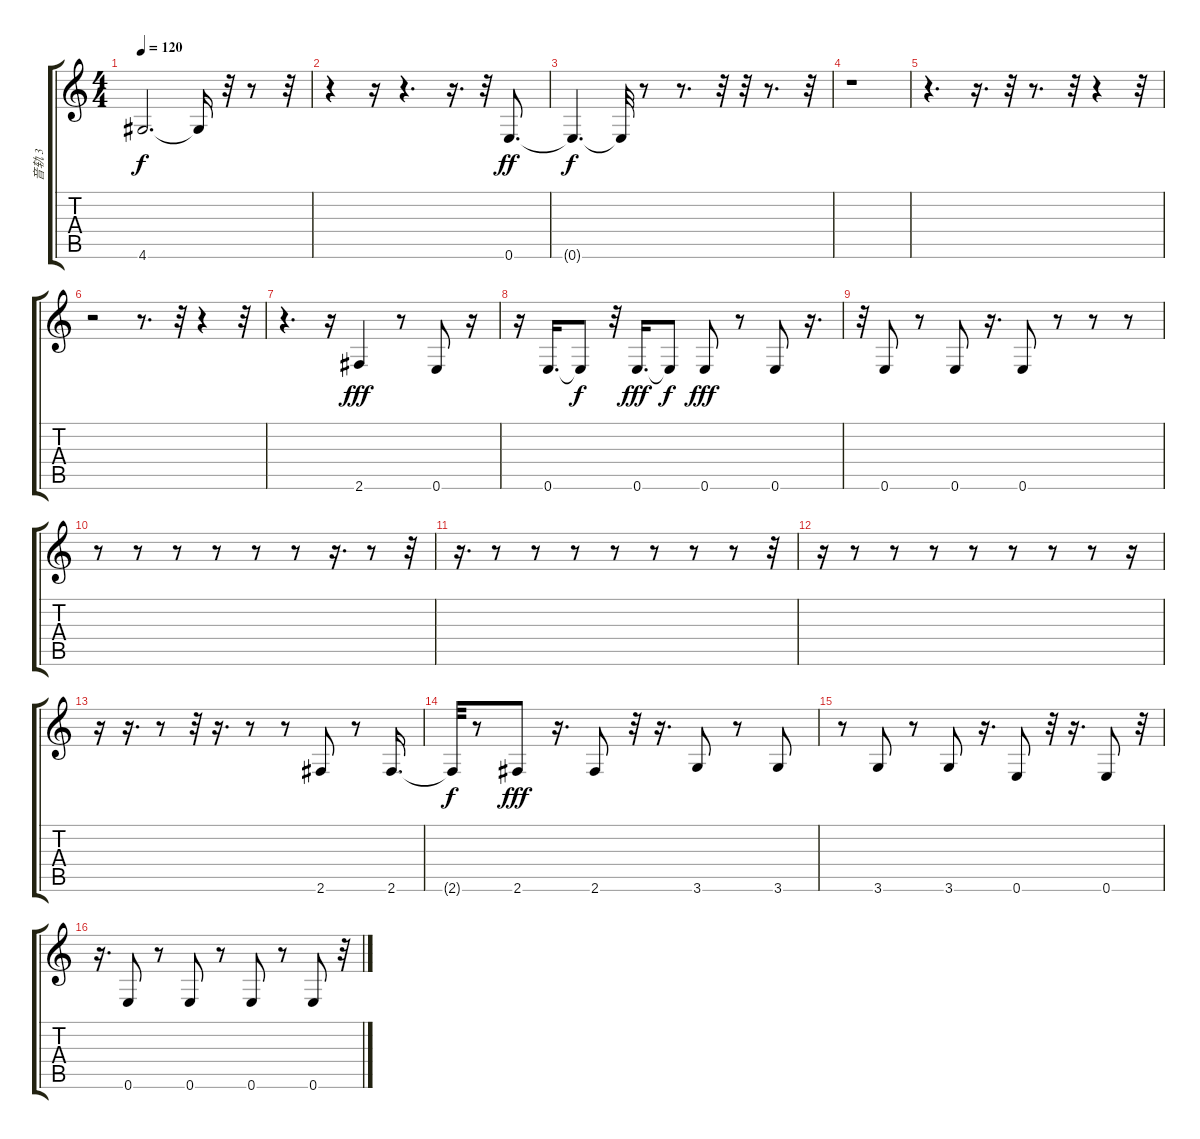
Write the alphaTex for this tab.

\track ("音轨 3" "音轨 3") {instrument synthbass2}
\staff {score tabs}
\tuning (E4 B3 G3 D3 A2 E2) {hide}
\ts (4 4)
\tempo 120
\clef g2
\ks c
4.6{t}.2{d dy f} 4.6{t}.16 r.32 r.8 r.32 |
r.4 r.16 r.4{d} r.16{d} r.32 0.6.8{d dy ff} |
0.6{t}.4{d dy f} 0.6{t}.32 r.8 r.8{d} r.32 r.32 r.8{d} r.32 |
r.1 |
r.4{d} r.16{d} r.32 r.8{d} r.32 r.4 r.32 |
r.2 r.8{d} r.32 r.4 r.32 |
r.4{d} r.16 2.6.4{dy fff} r.8 0.6.8 r.16 |
r.16 0.6.16{d} 0.6{t}.8{dy f} r.32 0.6.16{d dy fff} 0.6{t}.8{dy f} 0.6.8{dy fff} r.8 0.6.8 r.16{d} |
r.32 0.6.8 r.8 0.6.8 r.16{d} 0.6.8 r.8 r.8 r.8 |
r.8 r.8 r.8 r.8 r.8 r.8 r.16{d} r.8 r.32 |
r.16{d} r.8 r.8 r.8 r.8 r.8 r.8 r.8 r.32 |
r.16 r.8 r.8 r.8 r.8 r.8 r.8 r.8 r.16 |
r.16 r.16{d} r.8 r.32 r.16{d} r.8 r.8 2.6.8 r.8 2.6.16{d} |
2.6{t}.32{dy f} r.8 2.6.8{dy fff} r.16{d} 2.6.8 r.32 r.16{d} 3.6.8 r.8 3.6.8 |
r.8 3.6.8 r.8 3.6.8 r.16{d} 0.6.8 r.32 r.16{d} 0.6.8 r.32 |
r.16{d} 0.6.8 r.8 0.6.8 r.8 0.6.8 r.8 0.6.8 r.32
